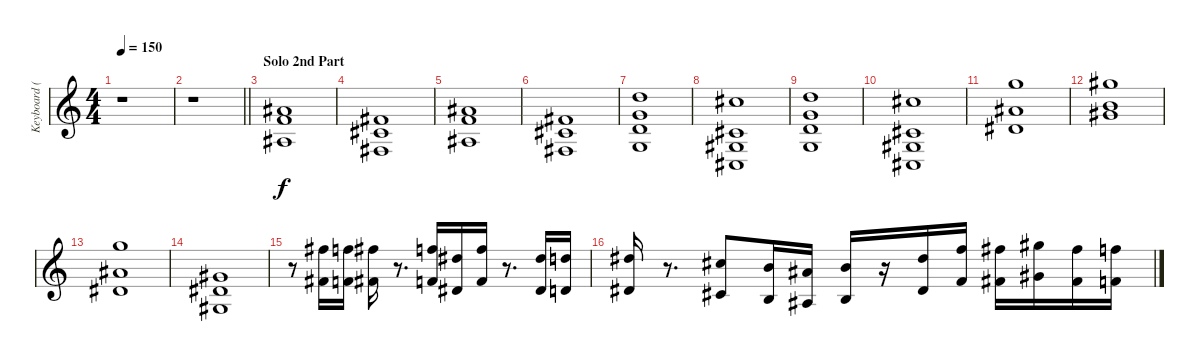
\track ("Keyboard (Andy C) and Chorus" "Keyboard (") {instrument stringensemble1}
\staff {score}
\tuning (Eb4 Bb3 Gb3 Db3 Ab2 Eb2) {hide}
\ts (4 4)
\tempo 150
\clef g2
\ks c
r.1{dy f} |
\barLineRight lightlight
r.1 |
\section ("" "Solo 2nd Part")
(12.2 11.3 9.4).1 |
(12.3 12.4 10.5).1 |
(12.2 11.3 9.4).1 |
(12.3 12.4 10.5).1 |
(16.2 13.3 13.4 11.5).1 |
(15.2 12.4 12.5 10.6).1 |
(16.2 13.3 13.4 11.5).1 |
(15.2 12.4 12.5 10.6).1 |
(16.1 16.3 14.4).1 |
(17.1 17.3 19.4).1 |
(16.1 16.3 14.4).1 |
(19.4 19.5 17.6).1 |
r.8 (15.1 8.2).16 (14.1 7.2).16 (15.1 8.2).16 r.8{d} (14.1 7.2).16 (12.1 5.2).16 (14.1 7.2).16 r.8{d} (12.1 5.2).16 (11.1 4.2).16 |
(12.1 5.2).16 r.8{d} (10.1 7.3).8 (8.1 5.3).16 (7.1 4.3).16 (8.1 5.3).16 r.16 (12.1 9.3).16 (14.1 11.3).16 (15.1 12.3).16 (17.1 14.3).16 (15.1 12.3).16 (14.1 11.3).16
